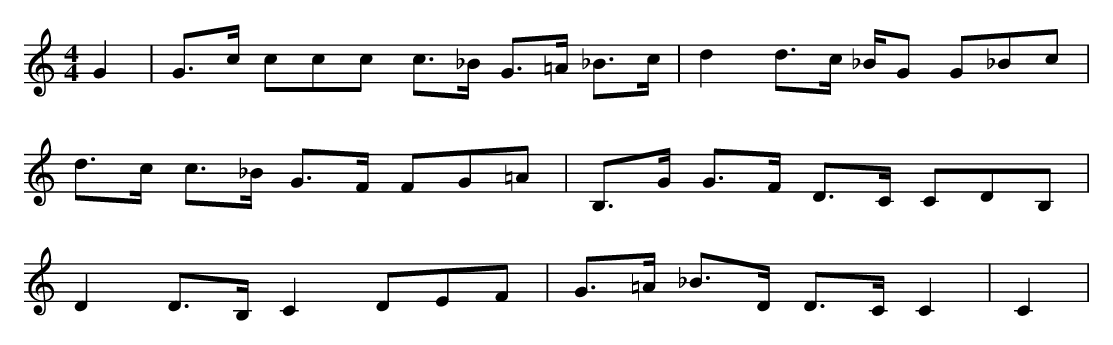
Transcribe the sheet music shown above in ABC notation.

X:1
M:4/4
K:C
G2|G3/2c/ ccc c3/2_B/ G3/2=A/ _B3/2c/|d2 d3/2c/ _B/G G_Bc|
d3/2c/ c3/2_B/ G3/2F/ FG=A|B,3/2G/ G3/2F/ D3/2C/ CDB,|
D2 D3/2B,/ C2 DEF|G3/2=A/ _B3/2D/ D3/2C/ C2|C2|
